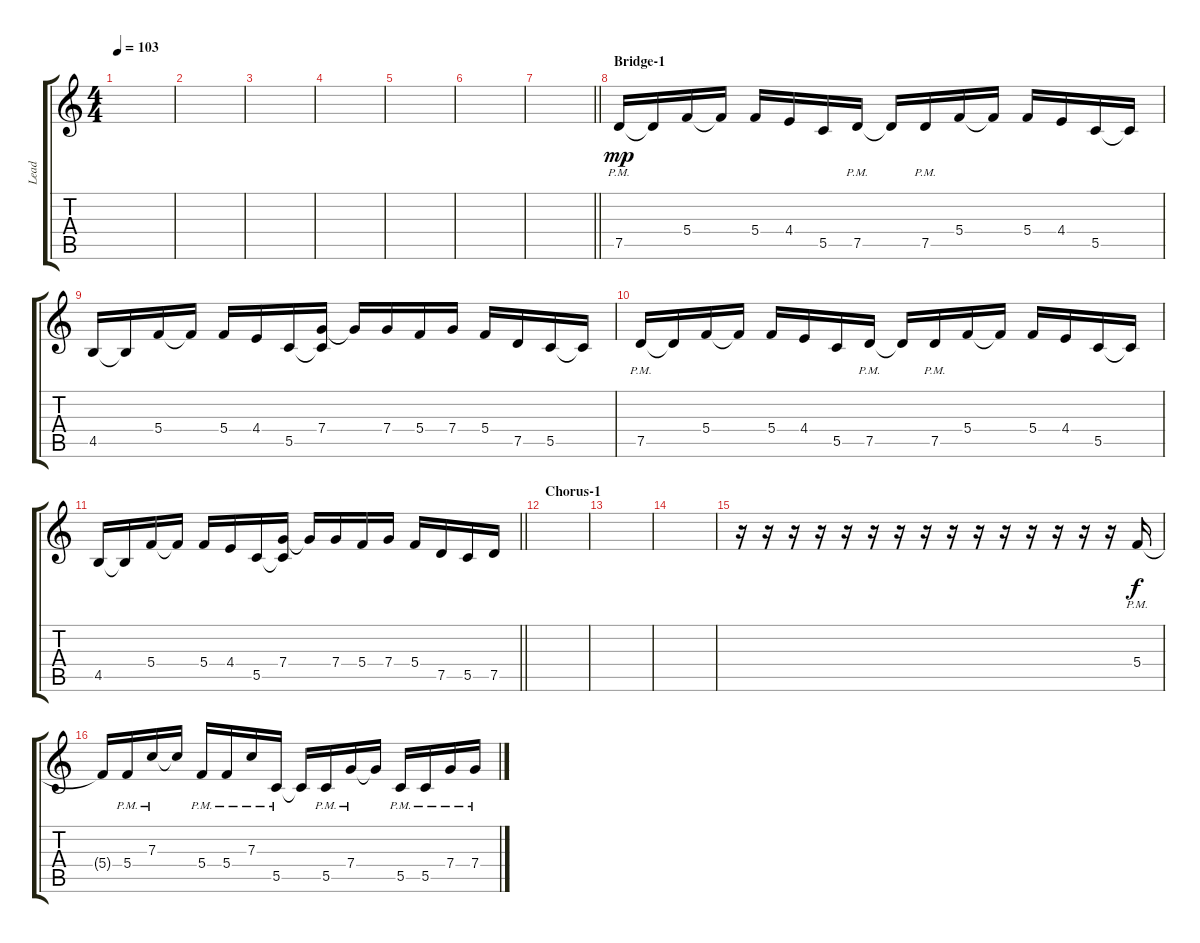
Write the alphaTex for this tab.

\track ("Lead" "Lead") {instrument distortionguitar}
\staff {score tabs}
\tuning (D4 A3 F3 C3 G2 D2) {hide}
\ts (4 4)
\tempo 103
\clef g2
\ks c
|
|
|
|
|
|
\barLineRight lightlight
|
\section ("" "Bridge-1")
7.5{pm}.16{dy mp} 7.5{t}.16 5.4.16 5.4{t}.16 5.4.16 4.4.16 5.5.16 7.5{pm}.16 7.5{t}.16 7.5{pm}.16 5.4.16 5.4{t}.16 5.4.16 4.4.16 5.5.16 5.5{t}.16 |
4.5.16 4.5{t}.16 5.4.16 5.4{t}.16 5.4.16 4.4.16 5.5.16 (7.4 5.5{t}).16 7.4{t}.16 7.4.16 5.4.16 7.4.16 5.4.16 7.5.16 5.5.16 5.5{t}.16 |
7.5{pm}.16 7.5{t}.16 5.4.16 5.4{t}.16 5.4.16 4.4.16 5.5.16 7.5{pm}.16 7.5{t}.16 7.5{pm}.16 5.4.16 5.4{t}.16 5.4.16 4.4.16 5.5.16 5.5{t}.16 |
\barLineRight lightlight
4.5.16 4.5{t}.16 5.4.16 5.4{t}.16 5.4.16 4.4.16 5.5.16 (7.4 5.5{t}).16 7.4{t}.16 7.4.16 5.4.16 7.4.16 5.4.16 7.5.16 5.5.16 7.5.16 |
\section ("" "Chorus-1")
|
|
|
r.16 r.16 r.16 r.16 r.16 r.16 r.16 r.16 r.16 r.16 r.16 r.16 r.16 r.16 r.16 5.4{pm}.16{dy f} |
5.4{t}.16 5.4{pm}.16 7.3{pm}.16 7.3{t}.16 5.4{pm}.16 5.4{pm}.16 7.3{pm}.16 5.5{pm}.16 5.5{t}.16 5.5{pm}.16 7.4{pm}.16 7.4{t}.16 5.5{pm}.16 5.5{pm}.16 7.4{pm}.16 7.4{pm}.16
